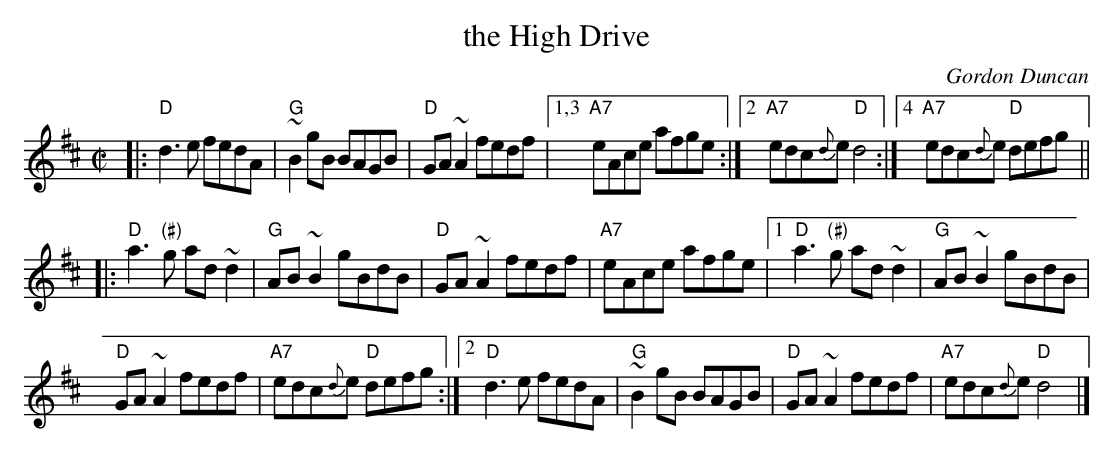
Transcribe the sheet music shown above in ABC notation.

X:1
T: the High Drive
C: Gordon Duncan
M: C|
L: 1/8
K: D
|: "D"d3e fedA | "G"~B2gB BAGB | "D"GA~A2 fedf |\
[1,3 "A7"eAce afge :|2 "A7"edc{d}e "D"d4 :|4 "A7"edc{d}e "D"defg ||
|: "D"a3"(#)"g ad~d2 | "G"AB~B2 gBdB |\
"D"GA~A2 fedf | "A7"eAce afge |\
[1 "D"a3"(#)"g ad~d2 | "G"AB~B2 gBdB |
"D"GA~A2 fedf | "A7"edc{d}e "D"defg :|\
[2 "D"d3e fedA | "G"~B2gB BAGB |\
"D"GA~A2 fedf | "A7"edc{d}e "D"d4y2 |]
